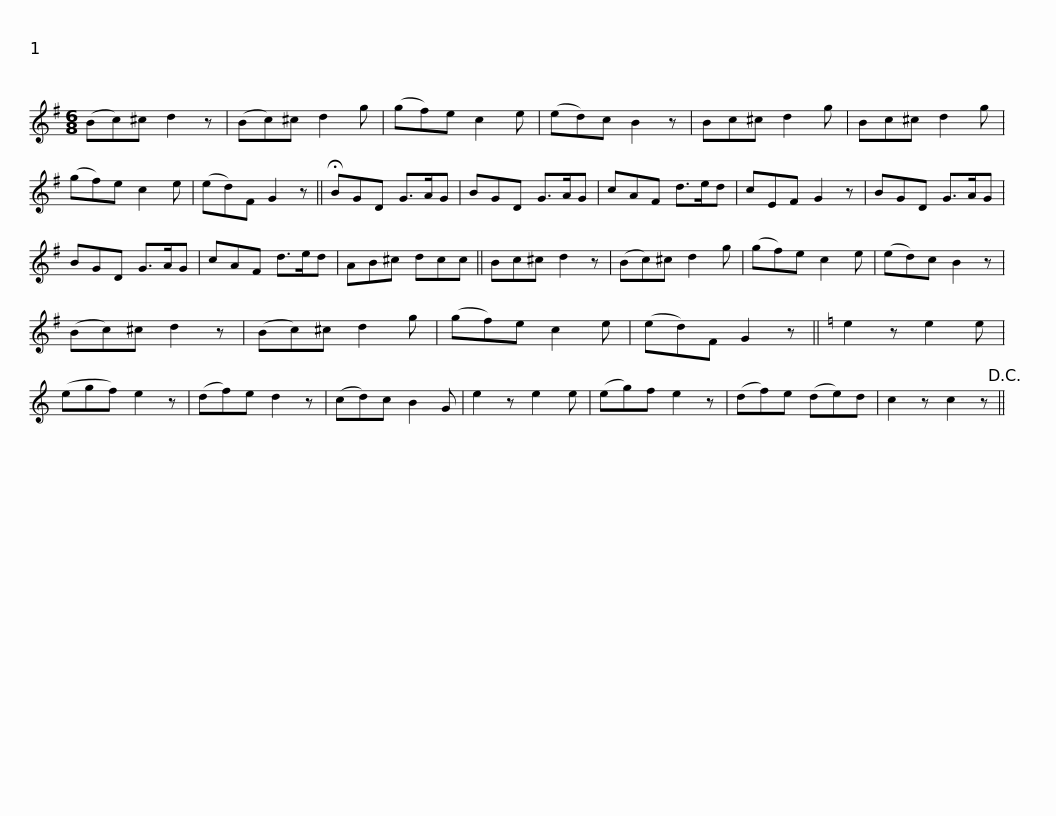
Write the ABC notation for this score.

X:1
L:1/8
M:6/8
I:linebreak $
K:G
V:1 treble
V:1
 (Bc)^c d2 z | (Bc)^c d2 g | (gf)e c2 e | (ed)c B2 z | Bc^c d2 g | %5
 Bc^c d2 g | (gf)e c2 e | (ed)F G2 z ||$ !fermata!BGD G>AG | BGD G>AG | %10
 cAF d>ed | cEF G2 z | BGD G>AG | BGD G>AG | cAF d>ed |$ %15
 AB^c dcc || Bc^c d2 z | (Bc)^c d2 g | (gf)e c2 e | (ed)c B2 z | %20
 (Bc)^c d2 z | (Bc)^c d2 g | (gf)e c2 e |$ (ed)F G2 z ||[K:C] e2 z e2 e | %25
 (egf) e2 z | (df)e d2 z | (cd)c B2 G | e2 z e2 e | (eg)f e2 z | %30
 (df)e (de)d | c2 z c2 z!D.C.! || %32
